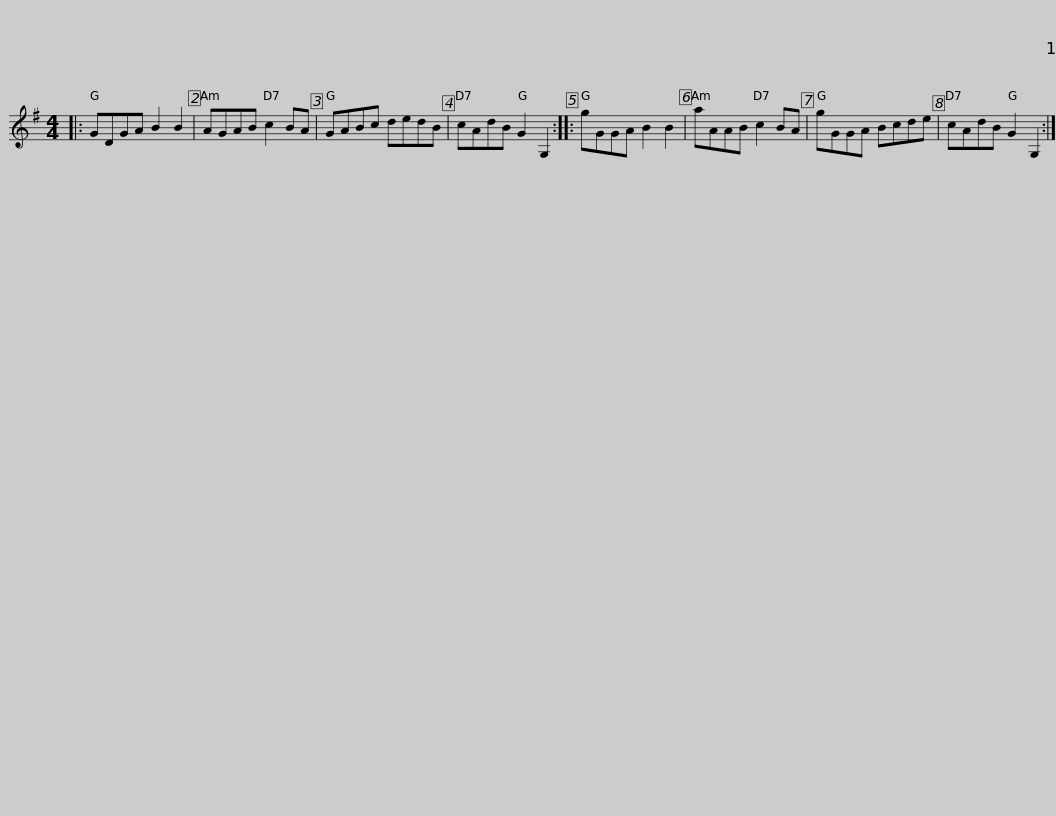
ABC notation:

X:1
L:1/8
M:4/4
I:linebreak $
K:G
V:1 treble
V:1
|: GDGA B2 B2 | AGAB c2 BA | GABc dedB | cAdB G2 G,2 :: gGGA B2 B2 | %5
 aAAB c2 BA |$ gGGA Bcde | cAdB G2 G,2 :| %8
